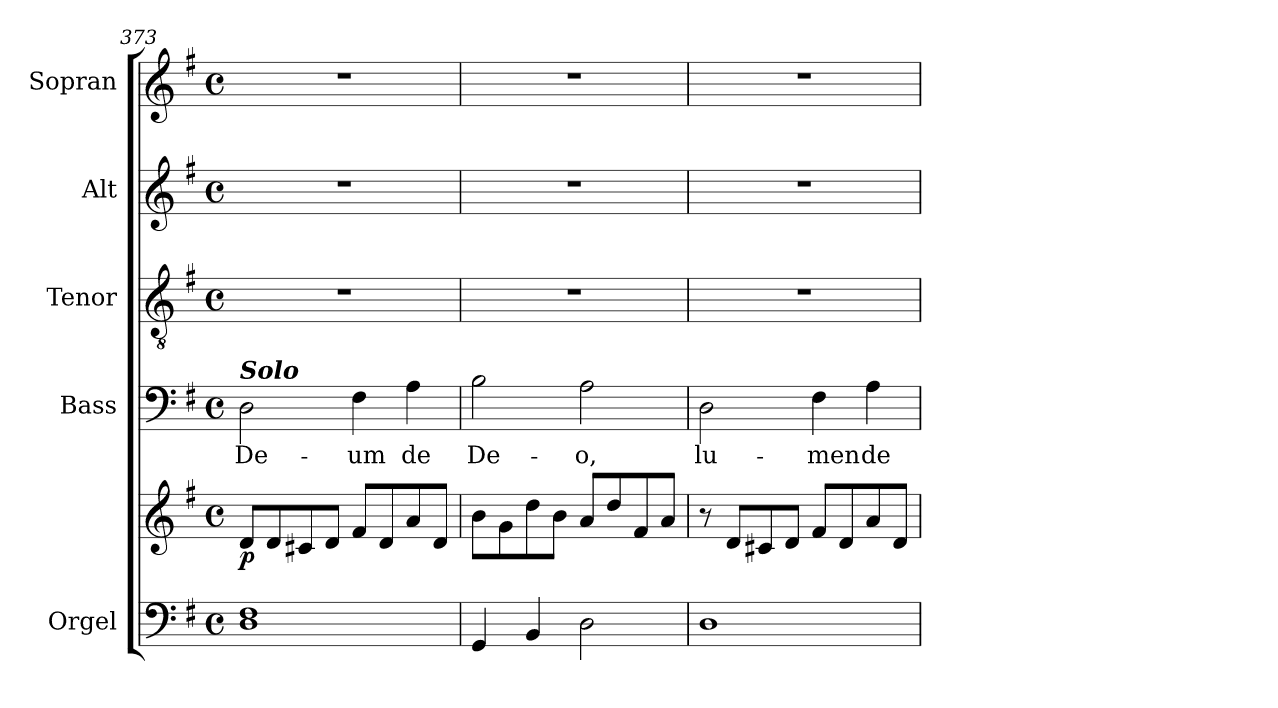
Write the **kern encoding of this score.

**kern	**kern	**dynam	**kern	**text	**kern	**kern	**kern
*part5	*part5	*part5	*part4	*part4	*part3	*part2	*part1
*staff6	*staff5	*staff5/6	*staff4	*staff4	*staff3	*staff2	*staff1
*I"Orgel	*	*	*I"Bass	*	*I"Tenor	*I"Alt	*I"Sopran
*I'Org.	*	*	*I'B	*	*I'T	*I'A	*I'S
*clefF4	*clefG2	*	*clefF4	*	*clefGv2	*clefG2	*clefG2
*k[f#]	*k[f#]	*	*k[f#]	*	*k[f#]	*k[f#]	*k[f#]
*G:	*G:	*	*G:	*	*G:	*G:	*G:
*M4/4	*M4/4	*	*M4/4	*	*M4/4	*M4/4	*M4/4
*met(c)	*met(c)	*	*met(c)	*	*met(c)	*met(c)	*met(c)
=373	=373	=373	=373	=373	=373	=373	=373
!	!	!	!LO:TX:a:Bi:t=Solo	!	!	!	!
!	!	!LO:DY:b	!	!LO:LY:b	!	!	!
1D 1F#	8d/L	p	2D\	De-	1r	1r	1r
.	8d/	.	.	.	.	.	.
.	8c#X/	.	.	.	.	.	.
.	8d/J	.	.	.	.	.	.
!	!	!	!	!LO:LY:b	!	!	!
.	8f#/L	.	4F#\	-um	.	.	.
.	8d/	.	.	.	.	.	.
!	!	!	!	!LO:LY:b	!	!	!
.	8a/	.	4A\	de	.	.	.
.	8d/J	.	.	.	.	.	.
=374	=374	=374	=374	=374	=374	=374	=374
!	!	!	!	!LO:LY:b	!	!	!
4GG/	8b\L	.	2B\	De-	1r	1r	1r
.	8g\	.	.	.	.	.	.
4BB/	8dd\	.	.	.	.	.	.
.	8b\J	.	.	.	.	.	.
!	!	!	!	!LO:LY:b	!	!	!
2D\	8a/L	.	2A\	-o,	.	.	.
.	8dd/	.	.	.	.	.	.
.	8f#/	.	.	.	.	.	.
.	8a/J	.	.	.	.	.	.
!!LO:PB:g=z
=375	=375	=375	=375	=375	=375	=375	=375
!	!	!	!	!LO:LY:b	!	!	!
1D	8r	.	2D\	lu-	1r	1r	1r
.	8d/L	.	.	.	.	.	.
.	8c#X/	.	.	.	.	.	.
.	8d/J	.	.	.	.	.	.
!	!	!	!	!LO:LY:b	!	!	!
.	8f#/L	.	4F#\	-men	.	.	.
.	8d/	.	.	.	.	.	.
!	!	!	!	!LO:LY:b	!	!	!
.	8a/	.	4A\	de	.	.	.
.	8d/J	.	.	.	.	.	.
=	=	=	=	=	=	=	=
*-	*-	*-	*-	*-	*-	*-	*-
